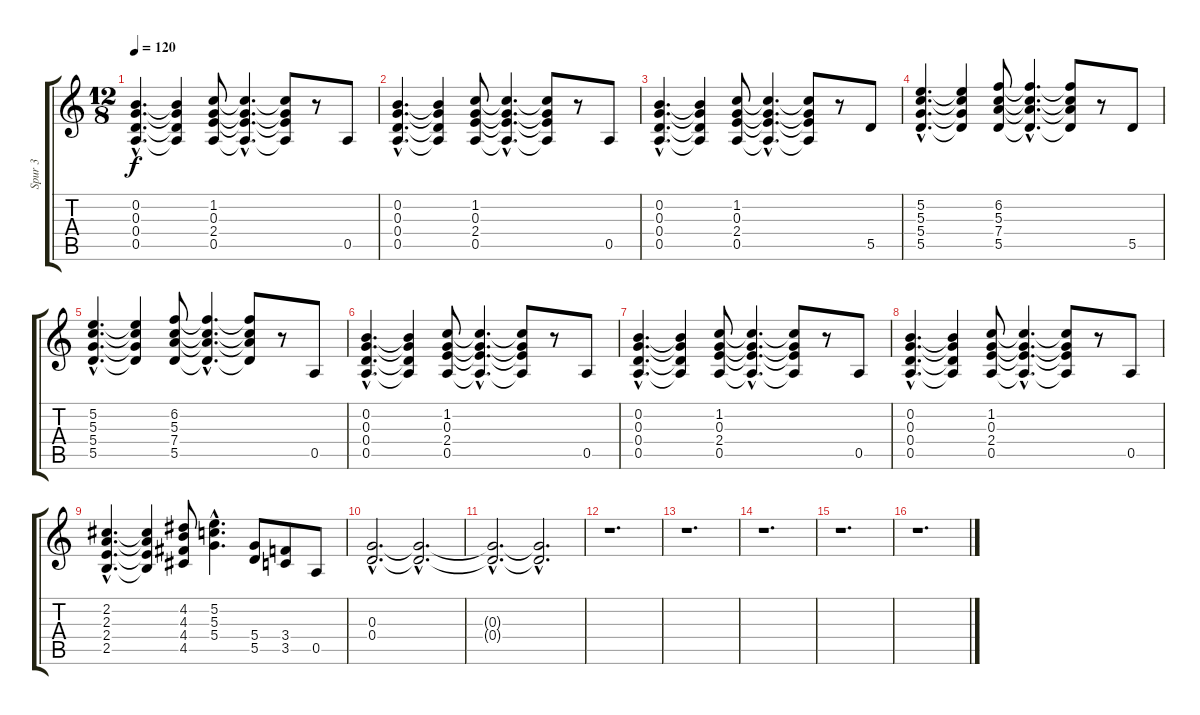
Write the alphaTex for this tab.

\track ("Spur 3" "Spur 3") {instrument distortionguitar}
\staff {score tabs}
\tuning (E4 B3 G3 D3 A2 E2) {hide}
\ts (12 8)
\tempo 120
\clef g2
\ks c
(0.2{hac} 0.3{hac} 0.4{hac} 0.5{hac}).4{d dy f} (0.2{t} 0.3{t} 0.4{t} 0.5{t}).4 (1.2 0.3 2.4 0.5).8 (1.2{hac t} 0.3{hac t} 2.4{hac t} 0.5{hac t}).4{d} (1.2{t} 0.3{t} 2.4{t} 0.5{t}).8 r.8 0.5.8 |
(0.2{hac} 0.3{hac} 0.4{hac} 0.5{hac}).4{d} (0.2{t} 0.3{t} 0.4{t} 0.5{t}).4 (1.2 0.3 2.4 0.5).8 (1.2{hac t} 0.3{hac t} 2.4{hac t} 0.5{hac t}).4{d} (1.2{t} 0.3{t} 2.4{t} 0.5{t}).8 r.8 0.5.8 |
(0.2{hac} 0.3{hac} 0.4{hac} 0.5{hac}).4{d} (0.2{t} 0.3{t} 0.4{t} 0.5{t}).4 (1.2 0.3 2.4 0.5).8 (1.2{hac t} 0.3{hac t} 2.4{hac t} 0.5{hac t}).4{d} (1.2{t} 0.3{t} 2.4{t} 0.5{t}).8 r.8 5.5.8 |
(5.2{hac} 5.3{hac} 5.4{hac} 5.5{hac}).4{d} (5.2{t} 5.3{t} 5.4{t} 5.5{t}).4 (6.2 5.3 7.4 5.5).8 (6.2{hac t} 5.3{hac t} 7.4{hac t} 5.5{hac t}).4{d} (6.2{t} 5.3{t} 7.4{t} 5.5{t}).8 r.8 5.5.8 |
(5.2{hac} 5.3{hac} 5.4{hac} 5.5{hac}).4{d} (5.2{t} 5.3{t} 5.4{t} 5.5{t}).4 (6.2 5.3 7.4 5.5).8 (6.2{hac t} 5.3{hac t} 7.4{hac t} 5.5{hac t}).4{d} (6.2{t} 5.3{t} 7.4{t} 5.5{t}).8 r.8 0.5.8 |
(0.2{hac} 0.3{hac} 0.4{hac} 0.5{hac}).4{d} (0.2{t} 0.3{t} 0.4{t} 0.5{t}).4 (1.2 0.3 2.4 0.5).8 (1.2{hac t} 0.3{hac t} 2.4{hac t} 0.5{hac t}).4{d} (1.2{t} 0.3{t} 2.4{t} 0.5{t}).8 r.8 0.5.8 |
(0.2{hac} 0.3{hac} 0.4{hac} 0.5{hac}).4{d} (0.2{t} 0.3{t} 0.4{t} 0.5{t}).4 (1.2 0.3 2.4 0.5).8 (1.2{hac t} 0.3{hac t} 2.4{hac t} 0.5{hac t}).4{d} (1.2{t} 0.3{t} 2.4{t} 0.5{t}).8 r.8 0.5.8 |
(0.2{hac} 0.3{hac} 0.4{hac} 0.5{hac}).4{d} (0.2{t} 0.3{t} 0.4{t} 0.5{t}).4 (1.2 0.3 2.4 0.5).8 (1.2{hac t} 0.3{hac t} 2.4{hac t} 0.5{hac t}).4{d} (1.2{t} 0.3{t} 2.4{t} 0.5{t}).8 r.8 0.5.8 |
(2.2{hac} 2.3{hac} 2.4{hac} 2.5{hac}).4{d} (2.2{t} 2.3{t} 2.4{t} 2.5{t}).4 (4.2 4.3 4.4 4.5).8 (5.2{hac} 5.3{hac} 5.4{hac}).4{d} (5.4 5.5).8 (3.4 3.5).8 0.5.8 |
(0.3{hac} 0.4{hac}).2{d} (0.3{hac t} 0.4{hac t}).2{d} |
(0.3{hac t} 0.4{hac t}).2{d} (0.3{hac t} 0.4{hac t}).2{d} |
r.1{d} |
r.1{d} |
r.1{d} |
r.1{d} |
r.1{d}
